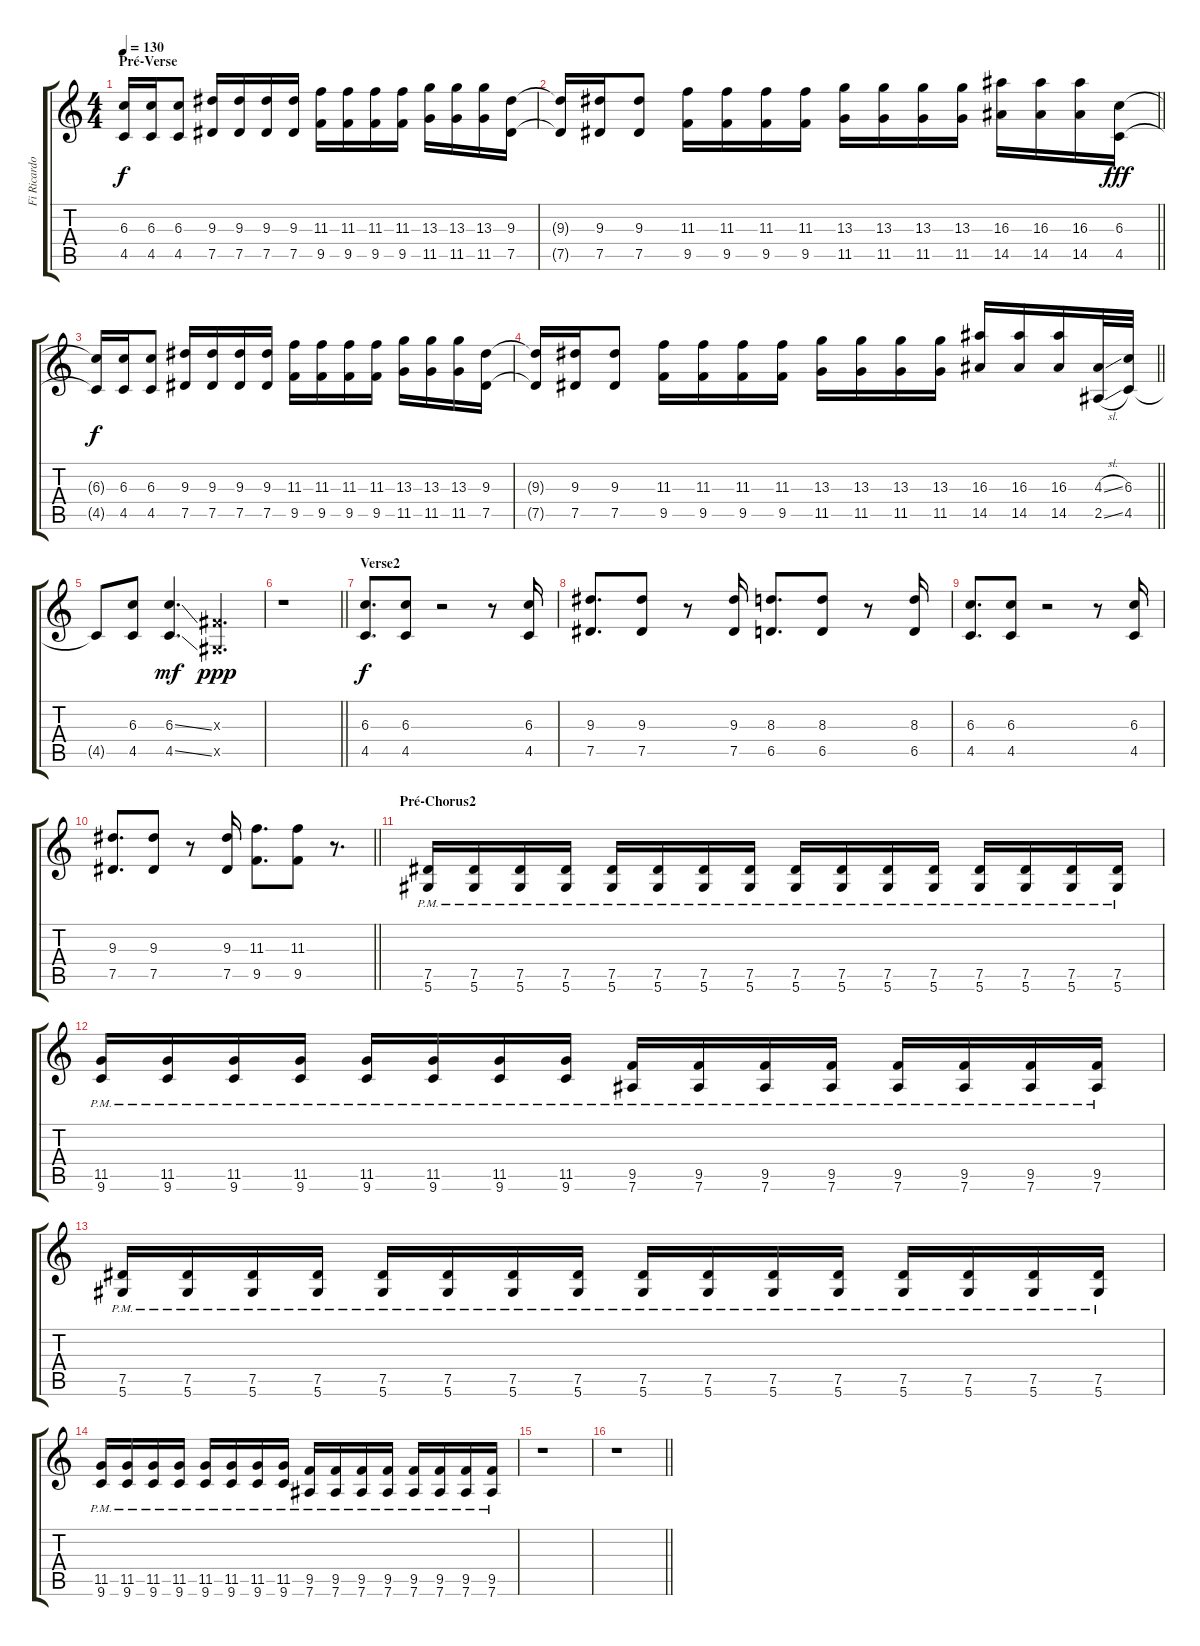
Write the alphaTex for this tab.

\track ("Fi Ricardo(Guitarra)" "Fi Ricardo") {instrument overdrivenguitar}
\staff {score tabs}
\tuning (Eb4 Bb3 Gb3 Db3 Ab2 Eb2) {hide}
\ts (4 4)
\section ("" "Pré-Verse")
\tempo 130
\clef g2
\ks c
(6.3{t} 4.5{t}).16{dy f} (6.3 4.5).16 (6.3 4.5).8 (9.3 7.5).16 (9.3 7.5).16 (9.3 7.5).16 (9.3 7.5).16 (11.3 9.5).16 (11.3 9.5).16 (11.3 9.5).16 (11.3 9.5).16 (13.3 11.5).16 (13.3 11.5).16 (13.3 11.5).16 (9.3 7.5).16 |
\barLineRight lightlight
(9.3{t} 7.5{t}).16 (9.3 7.5).16 (9.3 7.5).8 (11.3 9.5).16 (11.3 9.5).16 (11.3 9.5).16 (11.3 9.5).16 (13.3 11.5).16 (13.3 11.5).16 (13.3 11.5).16 (13.3 11.5).16 (16.3 14.5).16 (16.3 14.5).16 (16.3 14.5).16 (6.3 4.5).16{dy fff} |
(6.3{t} 4.5{t}).16{dy f} (6.3 4.5).16 (6.3 4.5).8 (9.3 7.5).16 (9.3 7.5).16 (9.3 7.5).16 (9.3 7.5).16 (11.3 9.5).16 (11.3 9.5).16 (11.3 9.5).16 (11.3 9.5).16 (13.3 11.5).16 (13.3 11.5).16 (13.3 11.5).16 (9.3 7.5).16 |
\barLineRight lightlight
(9.3{t} 7.5{t}).16 (9.3 7.5).16 (9.3 7.5).8 (11.3 9.5).16 (11.3 9.5).16 (11.3 9.5).16 (11.3 9.5).16 (13.3 11.5).16 (13.3 11.5).16 (13.3 11.5).16 (13.3 11.5).16 (16.3 14.5).16 (16.3 14.5).16 (16.3 14.5).16 (4.3{sl} 2.5{sl}).32 (6.3 4.5).32 |
4.5{t}.8 (6.3 4.5).8 (6.3{ss} 4.5{ss}).4{d dy mf} (0.3{x} 0.5{x}).4{d dy ppp} |
\barLineRight lightlight
r.1 |
\section ("" "Verse2")
(6.3 4.5).8{d dy f} (6.3 4.5).8 r.2 r.8 (6.3 4.5).16 |
(9.3 7.5).8{d} (9.3 7.5).8 r.8 (9.3 7.5).16 (8.3 6.5).8{d} (8.3 6.5).8 r.8 (8.3 6.5).16 |
(6.3 4.5).8{d} (6.3 4.5).8 r.2 r.8 (6.3 4.5).16 |
\barLineRight lightlight
(9.3 7.5).8{d} (9.3 7.5).8 r.8 (9.3 7.5).16 (11.3 9.5).8{d} (11.3 9.5).8 r.8{d} |
\section ("" "Pré-Chorus2")
(7.5{pm} 5.6{pm}).16 (7.5{pm} 5.6{pm}).16 (7.5{pm} 5.6{pm}).16 (7.5{pm} 5.6{pm}).16 (7.5{pm} 5.6{pm}).16 (7.5{pm} 5.6{pm}).16 (7.5{pm} 5.6{pm}).16 (7.5{pm} 5.6{pm}).16 (7.5{pm} 5.6{pm}).16 (7.5{pm} 5.6{pm}).16 (7.5{pm} 5.6{pm}).16 (7.5{pm} 5.6{pm}).16 (7.5{pm} 5.6{pm}).16 (7.5{pm} 5.6{pm}).16 (7.5{pm} 5.6{pm}).16 (7.5{pm} 5.6{pm}).16 |
(11.5{pm} 9.6{pm}).16 (11.5{pm} 9.6{pm}).16 (11.5{pm} 9.6{pm}).16 (11.5{pm} 9.6{pm}).16 (11.5{pm} 9.6{pm}).16 (11.5{pm} 9.6{pm}).16 (11.5{pm} 9.6{pm}).16 (11.5{pm} 9.6{pm}).16 (9.5{pm} 7.6{pm}).16 (9.5{pm} 7.6{pm}).16 (9.5{pm} 7.6{pm}).16 (9.5{pm} 7.6{pm}).16 (9.5{pm} 7.6{pm}).16 (9.5{pm} 7.6{pm}).16 (9.5{pm} 7.6{pm}).16 (9.5{pm} 7.6{pm}).16 |
(7.5{pm} 5.6{pm}).16 (7.5{pm} 5.6{pm}).16 (7.5{pm} 5.6{pm}).16 (7.5{pm} 5.6{pm}).16 (7.5{pm} 5.6{pm}).16 (7.5{pm} 5.6{pm}).16 (7.5{pm} 5.6{pm}).16 (7.5{pm} 5.6{pm}).16 (7.5{pm} 5.6{pm}).16 (7.5{pm} 5.6{pm}).16 (7.5{pm} 5.6{pm}).16 (7.5{pm} 5.6{pm}).16 (7.5{pm} 5.6{pm}).16 (7.5{pm} 5.6{pm}).16 (7.5{pm} 5.6{pm}).16 (7.5{pm} 5.6{pm}).16 |
(11.5{pm} 9.6{pm}).16 (11.5{pm} 9.6{pm}).16 (11.5{pm} 9.6{pm}).16 (11.5{pm} 9.6{pm}).16 (11.5{pm} 9.6{pm}).16 (11.5{pm} 9.6{pm}).16 (11.5{pm} 9.6{pm}).16 (11.5{pm} 9.6{pm}).16 (9.5{pm} 7.6{pm}).16 (9.5{pm} 7.6{pm}).16 (9.5{pm} 7.6{pm}).16 (9.5{pm} 7.6{pm}).16 (9.5{pm} 7.6{pm}).16 (9.5{pm} 7.6{pm}).16 (9.5{pm} 7.6{pm}).16 (9.5{pm} 7.6{pm}).16 |
r.1 |
\barLineRight lightlight
r.1
